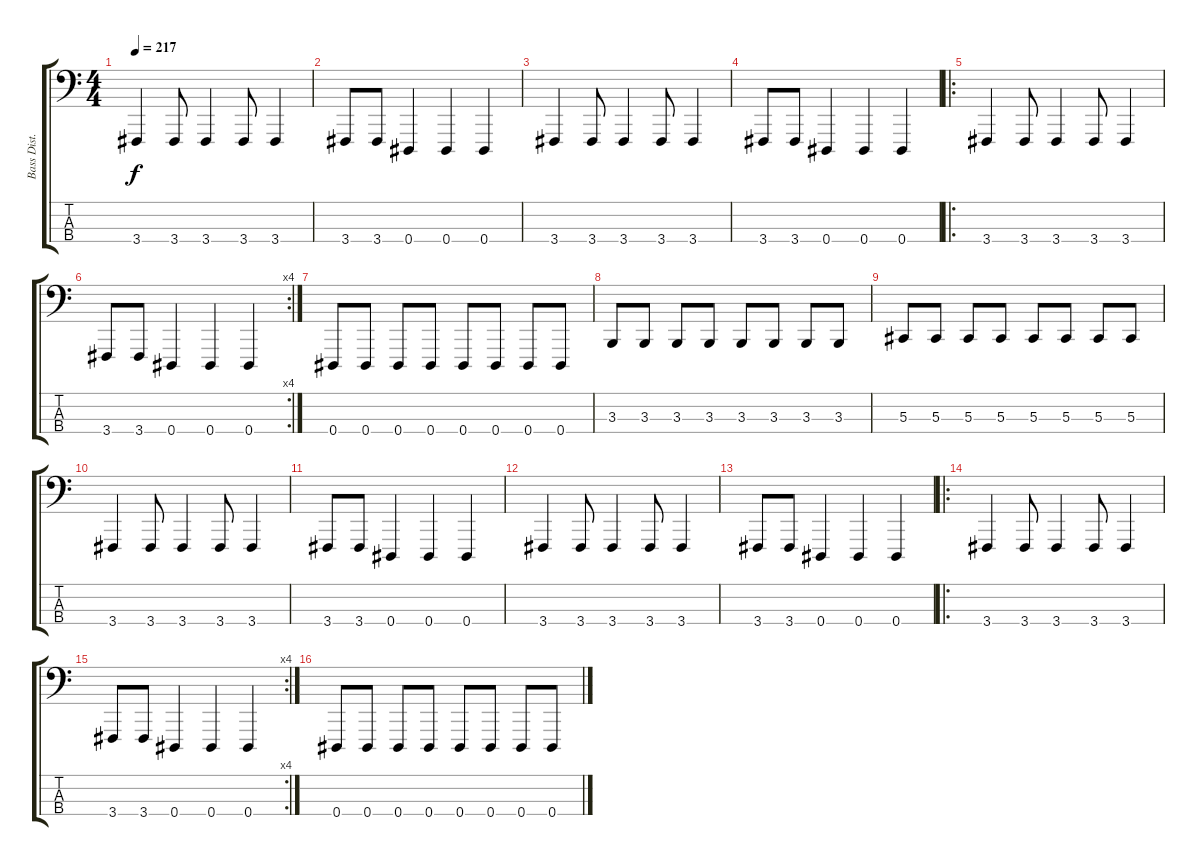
\track ("Bass Dist." "Bass Dist.") {instrument lead8bassandlead}
\staff {score tabs}
\tuning (Gb2 Db2 Ab1 Eb1) {hide}
\ts (4 4)
\tempo 217
\clef f4
\ks c
3.4.4{dy f instrument lead8bassandlead} 3.4.8 3.4.4 3.4.8 3.4.4 |
3.4.8 3.4.8 0.4.4 0.4.4 0.4.4 |
3.4.4 3.4.8 3.4.4 3.4.8 3.4.4 |
3.4.8 3.4.8 0.4.4 0.4.4 0.4.4 |
\ro
3.4.4 3.4.8 3.4.4 3.4.8 3.4.4 |
\rc 4
3.4.8 3.4.8 0.4.4 0.4.4 0.4.4 |
0.4.8 0.4.8 0.4.8 0.4.8 0.4.8 0.4.8 0.4.8 0.4.8 |
3.3.8 3.3.8 3.3.8 3.3.8 3.3.8 3.3.8 3.3.8 3.3.8 |
5.3.8 5.3.8 5.3.8 5.3.8 5.3.8 5.3.8 5.3.8 5.3.8 |
3.4.4 3.4.8 3.4.4 3.4.8 3.4.4 |
3.4.8 3.4.8 0.4.4 0.4.4 0.4.4 |
3.4.4 3.4.8 3.4.4 3.4.8 3.4.4 |
3.4.8 3.4.8 0.4.4 0.4.4 0.4.4 |
\ro
3.4.4 3.4.8 3.4.4 3.4.8 3.4.4 |
\rc 4
3.4.8 3.4.8 0.4.4 0.4.4 0.4.4 |
0.4.8 0.4.8 0.4.8 0.4.8 0.4.8 0.4.8 0.4.8 0.4.8
